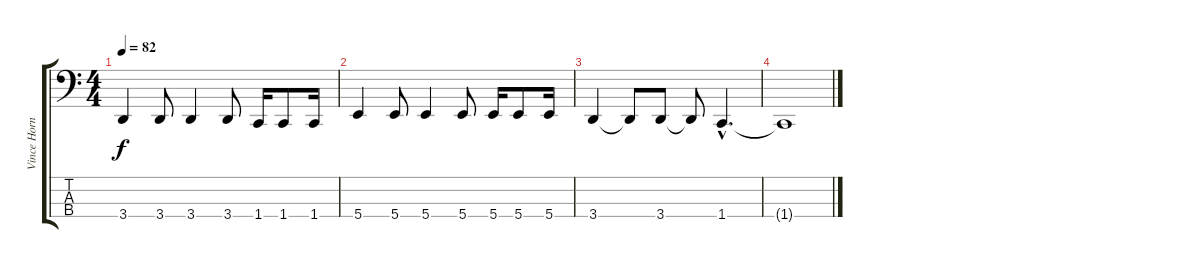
\track ("Vince Hornsby" "Vince Horn") {instrument electricbassfinger}
\staff {score tabs}
\tuning (E2 B1 Gb1 B0) {hide}
\ts (4 4)
\tempo 82
\clef f4
\ks c
3.4.4{dy f} 3.4.8 3.4.4 3.4.8 1.4.16 1.4.8 1.4.16 |
5.4.4 5.4.8 5.4.4 5.4.8 5.4.16 5.4.8 5.4.16 |
3.4.4 3.4{t}.8 3.4.8 3.4{t}.8 1.4{hac}.4{d} |
1.4{t}.1
